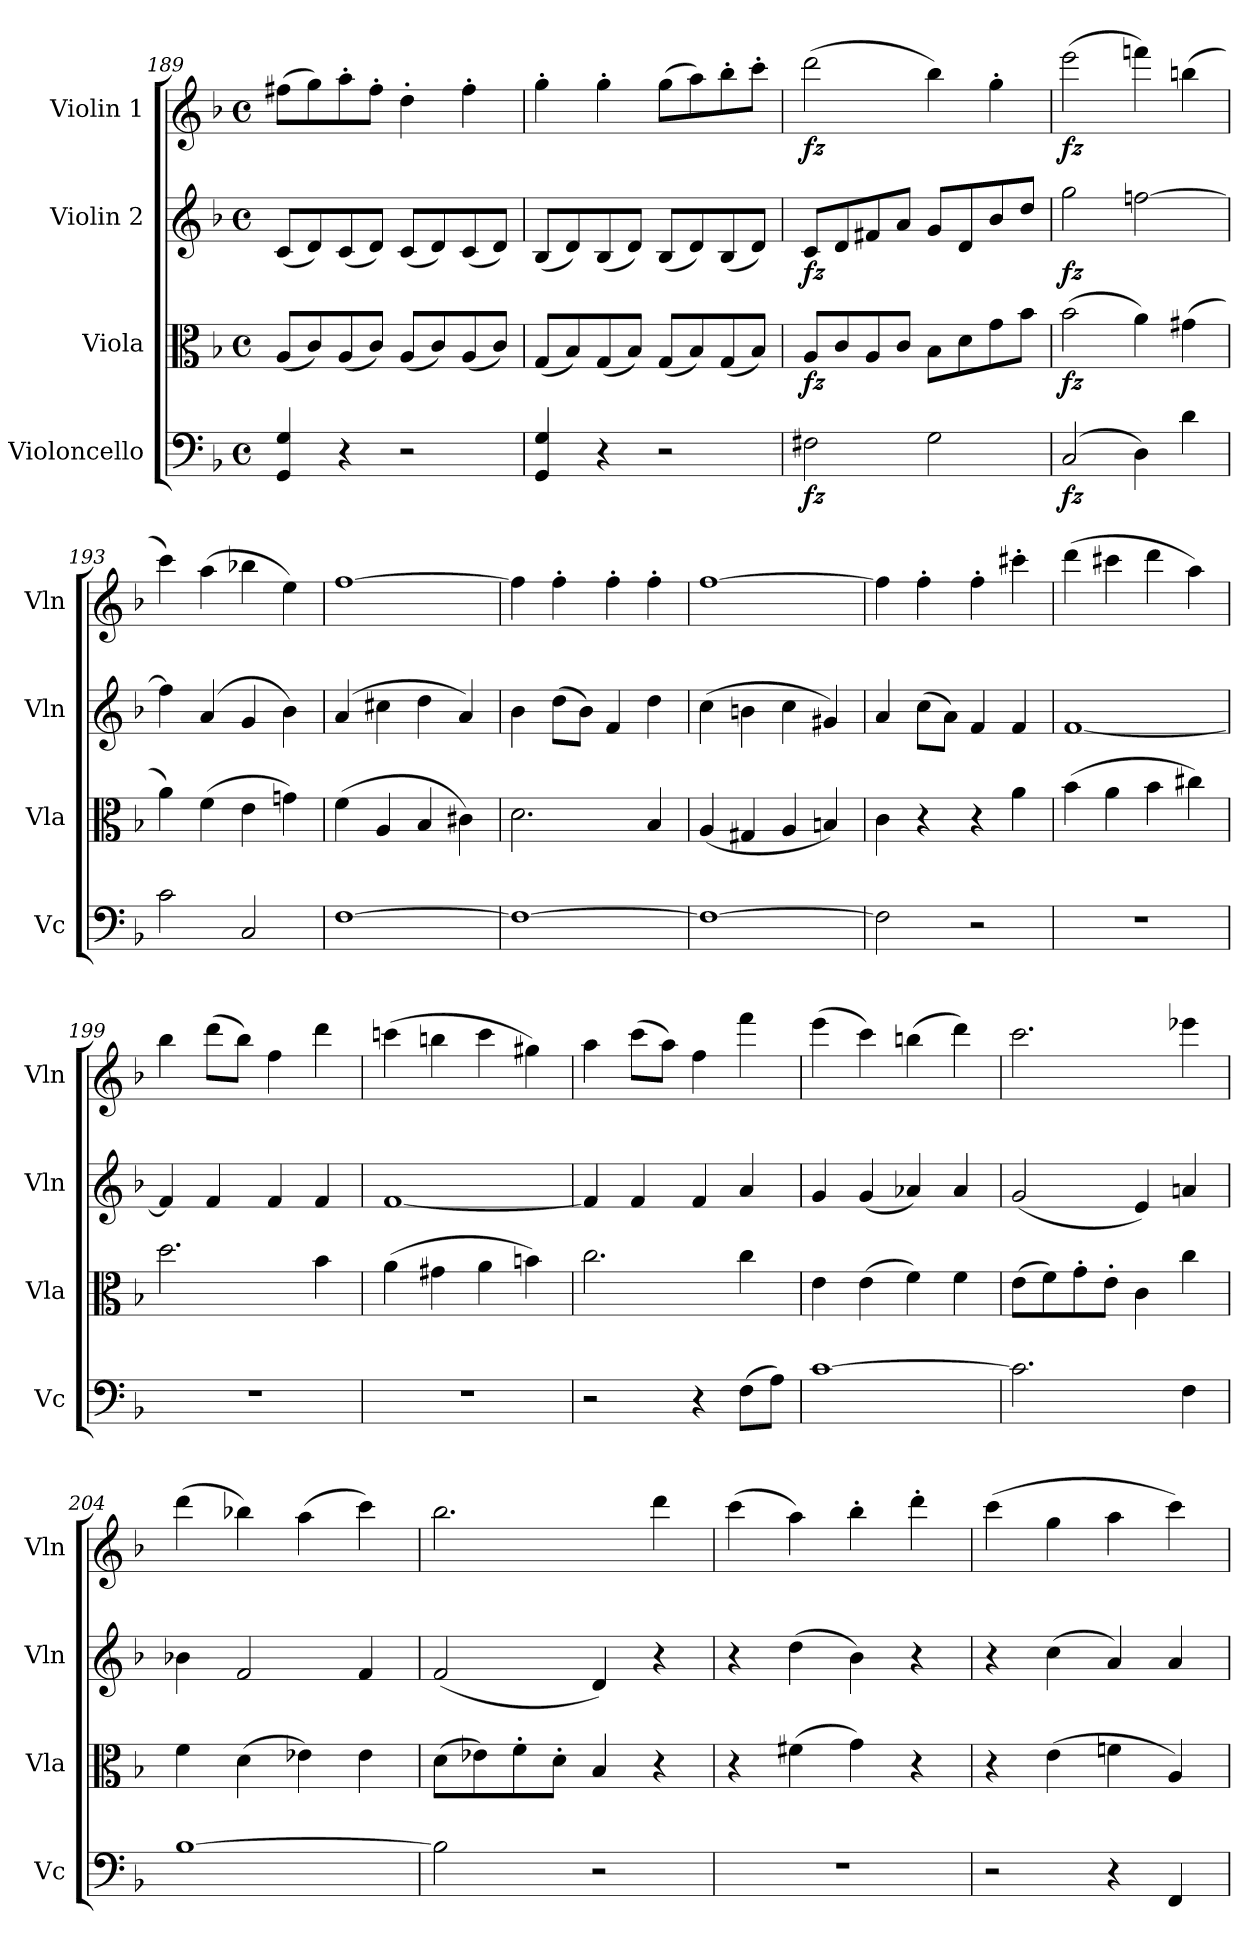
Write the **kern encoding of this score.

**kern	**dynam	**kern	**dynam	**kern	**dynam	**kern	**dynam
*part4	*part4	*part3	*part3	*part2	*part2	*part1	*part1
*staff4	*staff4	*staff3	*staff3	*staff2	*staff2	*staff1	*staff1
*I"Violoncello	*	*I"Viola	*	*I"Violin 2	*	*I"Violin 1	*
*I'Vc	*	*I'Vla	*	*I'Vln	*	*I'Vln	*
*clefF4	*	*clefC3	*	*clefG2	*	*clefG2	*
*k[b-]	*	*k[b-]	*	*k[b-]	*	*k[b-]	*
*M4/4	*	*M4/4	*	*M4/4	*	*M4/4	*
*met(c)	*	*met(c)	*	*met(c)	*	*met(c)	*
=189	=189	=189	=189	=189	=189	=189	=189
4GG/ 4G/	.	(<8A/L	.	(<8c/L	.	(>8ff#X\L	.
.	.	8c/)	.	8d/)	.	8gg\)	.
4r	.	(<8A/	.	(<8c/	.	8aa'\	.
.	.	8c/J)	.	8d/J)	.	8ff#'\J	.
2r	.	(<8A/L	.	(<8c/L	.	4dd'\	.
.	.	8c/)	.	8d/)	.	.	.
.	.	(<8A/	.	(<8c/	.	4ff#'\	.
.	.	8c/J)	.	8d/J)	.	.	.
=190	=190	=190	=190	=190	=190	=190	=190
4GG/ 4G/	.	(<8G/L	.	(<8B-/L	.	4gg'\	.
.	.	8B-/)	.	8d/)	.	.	.
4r	.	(<8G/	.	(<8B-/	.	4gg'\	.
.	.	8B-/J)	.	8d/J)	.	.	.
2r	.	(<8G/L	.	(<8B-/L	.	(>8gg\L	.
.	.	8B-/)	.	8d/)	.	8aa\)	.
.	.	(<8G/	.	(<8B-/	.	8bb-'\	.
.	.	8B-/J)	.	8d/J)	.	8ccc'\J	.
=191	=191	=191	=191	=191	=191	=191	=191
!	!LO:DY:b	!	!LO:DY:b	!	!LO:DY:b	!	!LO:DY:b
2F#X\	fz	8A/L	fz	8c/L	fz	(>2ddd\	fz
.	.	8c/	.	8d/	.	.	.
.	.	8A/	.	8f#X/	.	.	.
.	.	8c/J	.	8a/J	.	.	.
2G\	.	8B-\L	.	8g/L	.	4bb-\)	.
.	.	8d\	.	8d/	.	.	.
.	.	8g\	.	8b-/	.	4gg'\	.
.	.	8b-\J	.	8dd/J	.	.	.
=192	=192	=192	=192	=192	=192	=192	=192
!	!LO:DY:b	!	!LO:DY:b	!	!LO:DY:b	!	!LO:DY:b
(>2C/	fz	(>2b-\	fz	2gg\	fz	(>2eee\	fz
4D\)	.	4a\)	.	[2ffn\	.	4fffn\)	.
4d\	.	(>4g#X\	.	.	.	(>4bbn\	.
!!LO:LB:g=z
=193	=193	=193	=193	=193	=193	=193	=193
2c\	.	4a\)	.	4ff\]	.	4ccc\)	.
.	.	(>4f\	.	(>4a/	.	(>4aa\	.
2C/	.	4e\	.	4g/	.	4bb-X\	.
.	.	4gn\)	.	4b-\)	.	4ee\)	.
=194	=194	=194	=194	=194	=194	=194	=194
[1F	.	(>4f\	.	(>4a/	.	[1ff	.
.	.	4A/	.	4cc#X\	.	.	.
.	.	4B-/	.	4dd\	.	.	.
.	.	4c#X\)	.	4a/)	.	.	.
=195	=195	=195	=195	=195	=195	=195	=195
1F_	.	2.d\	.	4b-\	.	4ff\]	.
.	.	.	.	(>8dd\L	.	4ff'\	.
.	.	.	.	8b-\J)	.	.	.
.	.	.	.	4f/	.	4ff'\	.
.	.	4B-/	.	4dd\	.	4ff'\	.
=196	=196	=196	=196	=196	=196	=196	=196
1F_	.	(<4A/	.	(>4cc\	.	[1ff	.
.	.	4G#X/	.	4bn\	.	.	.
.	.	4A/	.	4cc\	.	.	.
.	.	4Bn/)	.	4g#X/)	.	.	.
=197	=197	=197	=197	=197	=197	=197	=197
2F\]	.	4c\	.	4a/	.	4ff\]	.
.	.	4r	.	(>8cc\L	.	4ff'\	.
.	.	.	.	8a\J)	.	.	.
2r	.	4r	.	4f/	.	4ff'\	.
.	.	4a\	.	4f/	.	4ccc#X'\	.
=198	=198	=198	=198	=198	=198	=198	=198
1r	.	(>4b-\	.	[1f	.	(>4ddd\	.
.	.	4a\	.	.	.	4ccc#X\	.
.	.	4b-\	.	.	.	4ddd\	.
.	.	4cc#X\)	.	.	.	4aa\)	.
=199	=199	=199	=199	=199	=199	=199	=199
1r	.	2.dd\	.	4f/]	.	4bb-\	.
.	.	.	.	4f/	.	(>8ddd\L	.
.	.	.	.	.	.	8bb-\J)	.
.	.	.	.	4f/	.	4ff\	.
.	.	4b-\	.	4f/	.	4ddd\	.
!!LO:LB:g=z
=200	=200	=200	=200	=200	=200	=200	=200
1r	.	(>4a\	.	[1f	.	(>4cccn\	.
.	.	4g#X\	.	.	.	4bbn\	.
.	.	4a\	.	.	.	4ccc\	.
.	.	4bn\)	.	.	.	4gg#X\)	.
=201	=201	=201	=201	=201	=201	=201	=201
2r	.	2.cc\	.	4f/]	.	4aa\	.
.	.	.	.	4f/	.	(>8ccc\L	.
.	.	.	.	.	.	8aa\J)	.
4r	.	.	.	4f/	.	4ff\	.
(>8F\L	.	4cc\	.	4a/	.	4fff\	.
8A\J)	.	.	.	.	.	.	.
=202	=202	=202	=202	=202	=202	=202	=202
[1c	.	4e\	.	4g/	.	(>4eee\	.
.	.	(>4e\	.	(<4g/	.	4ccc\)	.
.	.	4f\)	.	4a-X/)	.	(>4bbn\	.
.	.	4f\	.	4a-/	.	4ddd\)	.
=203	=203	=203	=203	=203	=203	=203	=203
2.c\]	.	(>8e\L	.	(<2g/	.	2.ccc\	.
.	.	8f\)	.	.	.	.	.
.	.	8g'\	.	.	.	.	.
.	.	8e'\J	.	.	.	.	.
.	.	4c\	.	4e/)	.	.	.
4F\	.	4cc\	.	4an/	.	4eee-X\	.
=204	=204	=204	=204	=204	=204	=204	=204
[1B-	.	4f\	.	4b-X\	.	(>4ddd\	.
.	.	(>4d\	.	2f/	.	4bb-X\)	.
.	.	4e-X\)	.	.	.	(>4aa\	.
.	.	4e-\	.	4f/	.	4ccc\)	.
=205	=205	=205	=205	=205	=205	=205	=205
2B-\]	.	(>8d\L	.	(<2f/	.	2.bb-\	.
.	.	8e-X\)	.	.	.	.	.
.	.	8f'\	.	.	.	.	.
.	.	8d'\J	.	.	.	.	.
2r	.	4B-/	.	4d/)	.	.	.
.	.	4r	.	4r	.	4ddd\	.
!!LO:LB:g=z
=206	=206	=206	=206	=206	=206	=206	=206
1r	.	4r	.	4r	.	(>4ccc\	.
.	.	(>4f#X\	.	(>4dd\	.	4aa\)	.
.	.	4g\)	.	4b-\)	.	4bb-'\	.
.	.	4r	.	4r	.	4ddd'\	.
=207	=207	=207	=207	=207	=207	=207	=207
2r	.	4r	.	4r	.	(>4ccc\	.
.	.	(>4e\	.	(>4cc\	.	4gg\	.
4r	.	4fn\	.	4a/)	.	4aa\	.
4FF/	.	4A/)	.	4a/	.	4ccc\)	.
=	=	=	=	=	=	=	=
*-	*-	*-	*-	*-	*-	*-	*-
